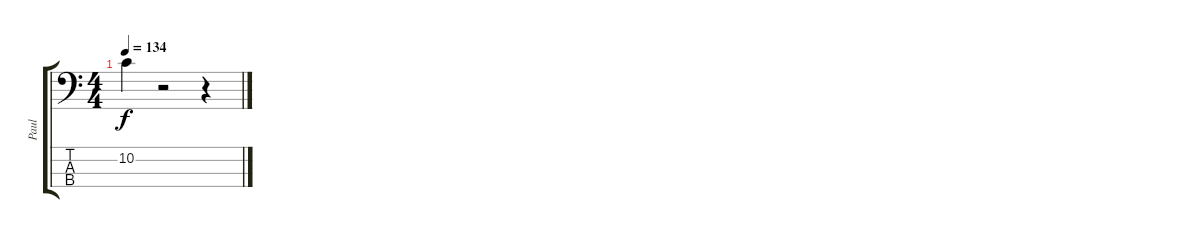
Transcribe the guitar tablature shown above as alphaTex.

\track ("Paul" "Paul") {instrument electricbassfinger}
\staff {score tabs}
\tuning (G2 D2 A1 E1) {hide}
\ts (4 4)
\tempo 134
\clef f4
\ks c
10.2{t}.4{dy f} r.2 r.4
